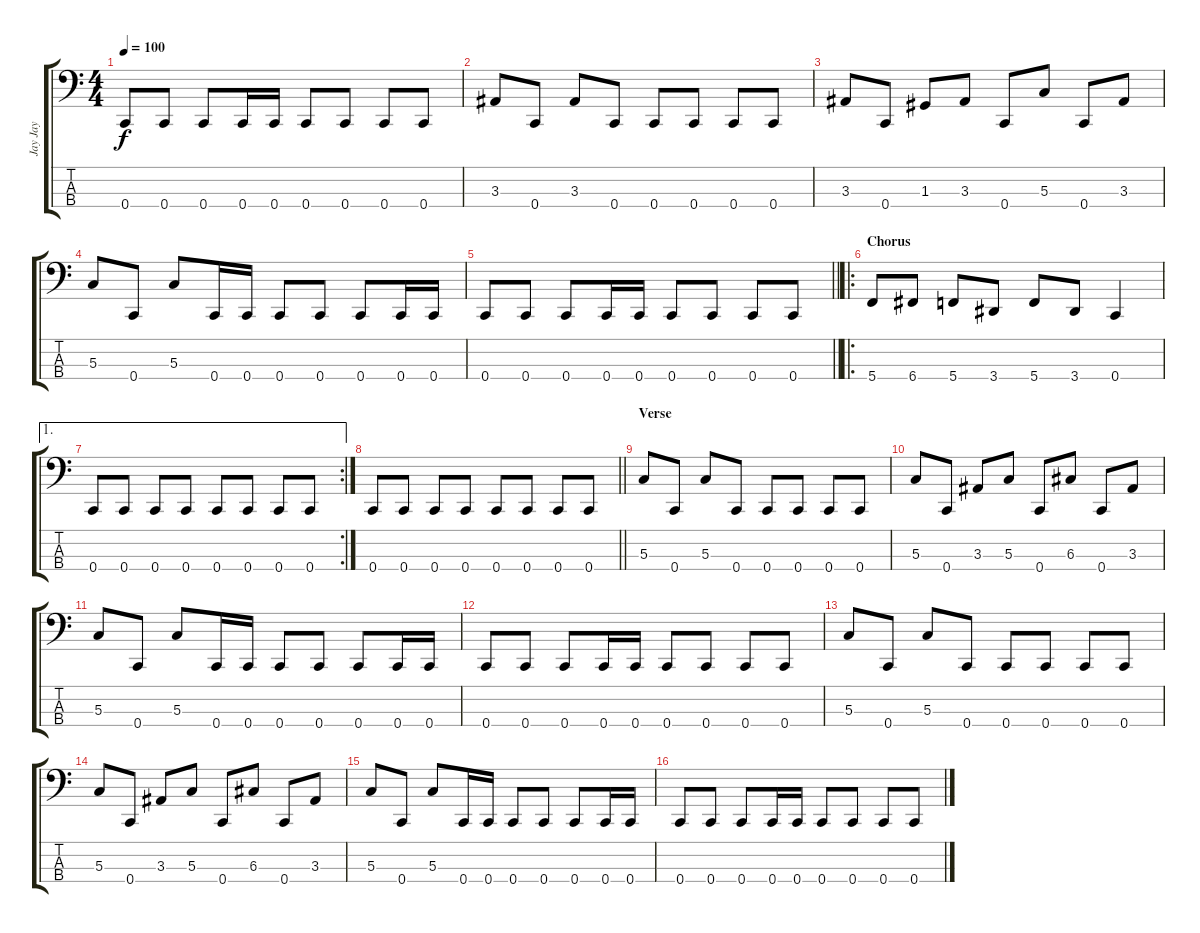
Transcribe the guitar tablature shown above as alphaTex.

\track ("Jay Jay" "Jay Jay") {instrument electricbasspick}
\staff {score tabs}
\tuning (F2 C2 G1 C1) {hide}
\ts (4 4)
\tempo 100
\clef f4
\ks c
0.4.8{dy f} 0.4.8 0.4.8 0.4.16 0.4.16 0.4.8 0.4.8 0.4.8 0.4.8 |
3.3.8 0.4.8 3.3.8 0.4.8 0.4.8 0.4.8 0.4.8 0.4.8 |
3.3.8 0.4.8 1.3.8 3.3.8 0.4.8 5.3.8 0.4.8 3.3.8 |
5.3.8 0.4.8 5.3.8 0.4.16 0.4.16 0.4.8 0.4.8 0.4.8 0.4.16 0.4.16 |
\barLineRight lightlight
0.4.8 0.4.8 0.4.8 0.4.16 0.4.16 0.4.8 0.4.8 0.4.8 0.4.8 |
\ro
\section ("" "Chorus")
5.4.8 6.4.8 5.4.8 3.4.8 5.4.8 3.4.8 0.4.4 |
\ae 1
\rc 2
0.4.8 0.4.8 0.4.8 0.4.8 0.4.8 0.4.8 0.4.8 0.4.8 |
\barLineRight lightlight
0.4.8 0.4.8 0.4.8 0.4.8 0.4.8 0.4.8 0.4.8 0.4.8 |
\section ("" "Verse")
5.3.8 0.4.8 5.3.8 0.4.8 0.4.8 0.4.8 0.4.8 0.4.8 |
5.3.8 0.4.8 3.3.8 5.3.8 0.4.8 6.3.8 0.4.8 3.3.8 |
5.3.8 0.4.8 5.3.8 0.4.16 0.4.16 0.4.8 0.4.8 0.4.8 0.4.16 0.4.16 |
0.4.8 0.4.8 0.4.8 0.4.16 0.4.16 0.4.8 0.4.8 0.4.8 0.4.8 |
5.3.8 0.4.8 5.3.8 0.4.8 0.4.8 0.4.8 0.4.8 0.4.8 |
5.3.8 0.4.8 3.3.8 5.3.8 0.4.8 6.3.8 0.4.8 3.3.8 |
5.3.8 0.4.8 5.3.8 0.4.16 0.4.16 0.4.8 0.4.8 0.4.8 0.4.16 0.4.16 |
0.4.8 0.4.8 0.4.8 0.4.16 0.4.16 0.4.8 0.4.8 0.4.8 0.4.8
